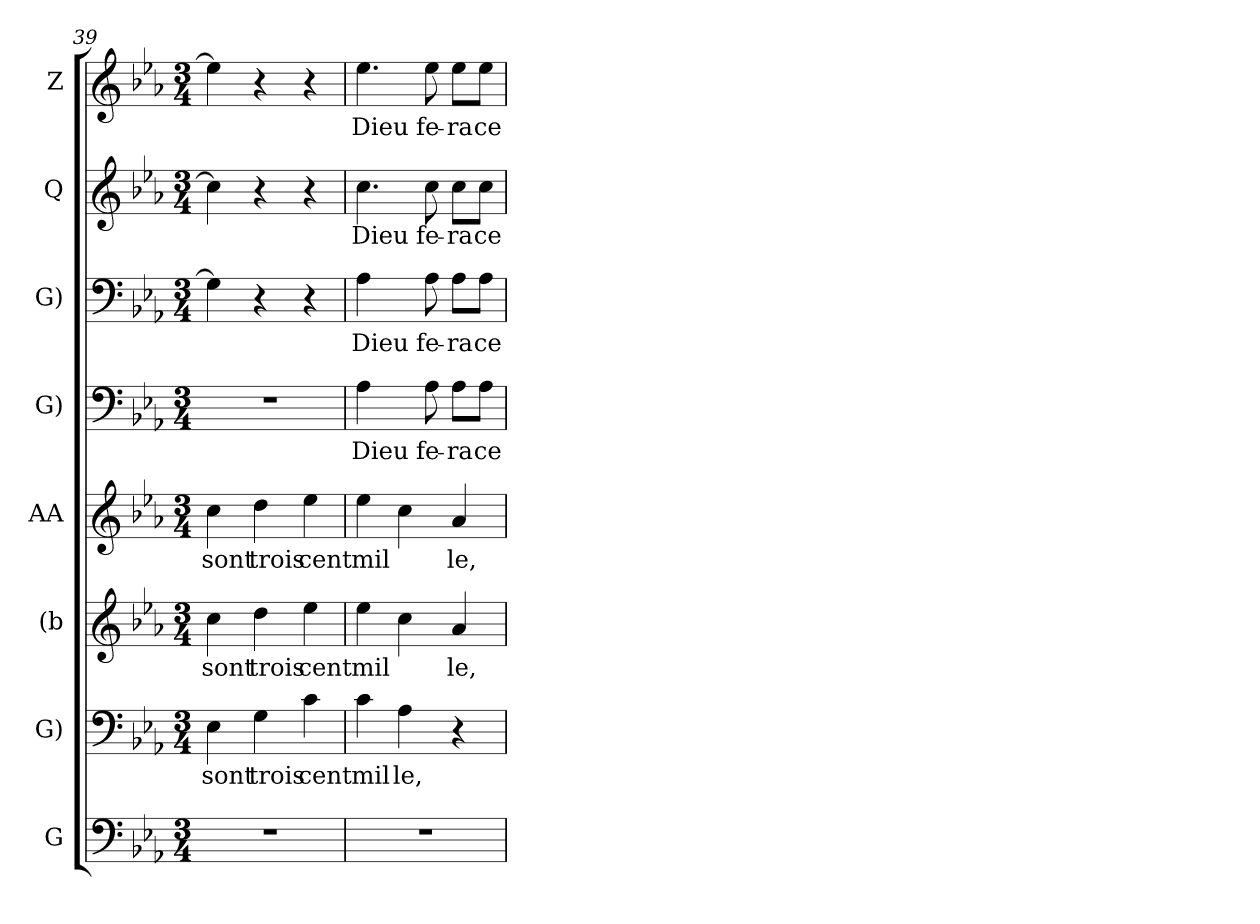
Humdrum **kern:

**kern	**kern	**text	**kern	**text	**kern	**text	**kern	**text	**kern	**text	**kern	**text	**kern	**text
*part8	*part7	*part7	*part6	*part6	*part5	*part5	*part4	*part4	*part3	*part3	*part2	*part2	*part1	*part1
*staff8	*staff7	*staff7	*staff6	*staff6	*staff5	*staff5	*staff4	*staff4	*staff3	*staff3	*staff2	*staff2	*staff1	*staff1
*I"G	*I"G)	*	*I"(b	*	*I"AA	*	*I"G)	*	*I"G)	*	*I"Q	*	*I"Z	*
*clefF4	*clefF4	*	*clefG2	*	*clefG2	*	*clefF4	*	*clefF4	*	*clefG2	*	*clefG2	*
*k[b-e-a-]	*k[b-e-a-]	*	*k[b-e-a-]	*	*k[b-e-a-]	*	*k[b-e-a-]	*	*k[b-e-a-]	*	*k[b-e-a-]	*	*k[b-e-a-]	*
*M3/4	*M3/4	*	*M3/4	*	*M3/4	*	*M3/4	*	*M3/4	*	*M3/4	*	*M3/4	*
=39	=39	=39	=39	=39	=39	=39	=39	=39	=39	=39	=39	=39	=39	=39
2.r	4E-i\	sont	4cci\	sont	4cci\	sont	2.r	.	4Gi\]	.	4cci\]	.	4ee-i\]	.
.	4Gi\	trois	4ddi\	trois	4ddi\	trois	.	.	4r	.	4r	.	4r	.
.	4ci\	cent	4ee-i\	cent	4ee-i\	cent	.	.	4r	.	4r	.	4r	.
=40	=40	=40	=40	=40	=40	=40	=40	=40	=40	=40	=40	=40	=40	=40
2.r	4ci\	mil	4ee-i\	mil	4ee-i\	mil-	4A-i\	Dieu	4A-i\	Dieu	4.cci\	Dieu	4.ee-i\	Dieu
.	4A-i\	le,	4cci\	--	4cci\	--	8ryy	.	8ryy	.	.	.	.	.
.	.	.	.	.	.	.	8A-i\	fe-	8A-i\	fe-	8cci\	fe-	8ee-i\	fe-
.	4r	.	4a-i/	le,	4a-i/	le,	8A-i\L	ra	8A-i\L	ra	8cci\L	ra	8ee-i\L	ra
.	.	.	.	.	.	.	8A-i\J	ce	8A-i\J	ce	8cci\J	ce	8ee-i\J	ce
=	=	=	=	=	=	=	=	=	=	=	=	=	=	=
*-	*-	*-	*-	*-	*-	*-	*-	*-	*-	*-	*-	*-	*-	*-
